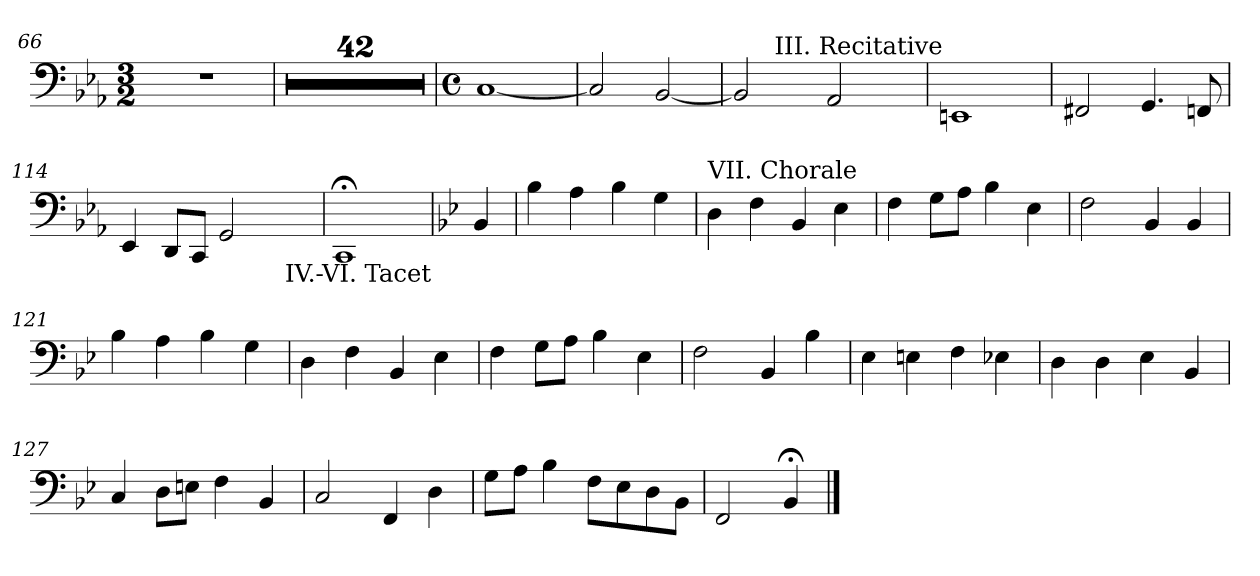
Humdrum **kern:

**kern
*part1
*staff1
*clefF4
*k[b-e-a-]
*E-:
*M3/2
=66
1.r
=67!
1.r
=68
1.r
=69
1.r
=70
1.r
=71
1.r
=72
1.r
=73
1.r
=74
1.r
=75
1.r
=76
1.r
=77
1.r
=78
1.r
=79
1.r
=80
1.r
=81
1.r
=82
1.r
=83
1.r
=84
1.r
=85
1.r
=86
1.r
=87
1.r
=88
1.r
=89
1.r
=90
1.r
=91
1.r
=92
1.r
=93
1.r
=94
1.r
=95
1.r
=96
1.r
!!LO:LB:g=z
=97
1.r
=98
1.r
=99
1.r
=100
1.r
=101
1.r
=102
1.r
=103
1.r
=104
1.r
=105
1.r
=106
1.r
=107
1.r
=108
1.r
!!LO:LB:g=z
=109!
*M4/4
*met(c)
[<1C
=110
2C/]
[<2BB-/
=111
*^
2BB-/]	8ryy
.	32ryy
!	!LO:TX:a:t=III. Recitative
.	2ryy
2AA-/	.
.	4ryy
.	16.ryy
*v	*v
=112
1EEn
=113
2FF#X/
4.GG/
8FFn/
=114
*^
4EE-/	2ryy
8DD/L	.
8CC/J	.
2GG/	4ryy
.	16.ryy
!	!LO:TX:b:t=IV.-VI. Tacet
.	8ryy
.	32ryy
*v	*v
=115
1CC;
!!LO:LB:g=z
=116!
*k[b-e-]
*B-:
4BB-/
=117
4B-\
4A\
4B-\
4G\
=118
!LO:TX:a:t=VII. Chorale
4D\
4F\
4BB-/
4E-\
=119
4F\
8G\L
8A\J
4B-\
4E-\
=120
2F\
4BB-/
4BB-/
!!LO:LB:g=z
=121
4B-\
4A\
4B-\
4G\
=122
4D\
4F\
4BB-/
4E-\
=123
4F\
8G\L
8A\J
4B-\
4E-\
=124
2F\
4BB-/
4B-\
=125
4E-\
4En\
4F\
4E-X\
!!LO:LB:g=z
=126
4D\
4D\
4E-\
4BB-/
=127
4C/
8D\L
8En\J
4F\
4BB-/
=128
2C/
4FF/
4D\
=129
8G\L
8A\J
4B-\
8F\L
8E-\
8D\
8BB-\J
=130
2FF/
4BB-;/
==
*-
